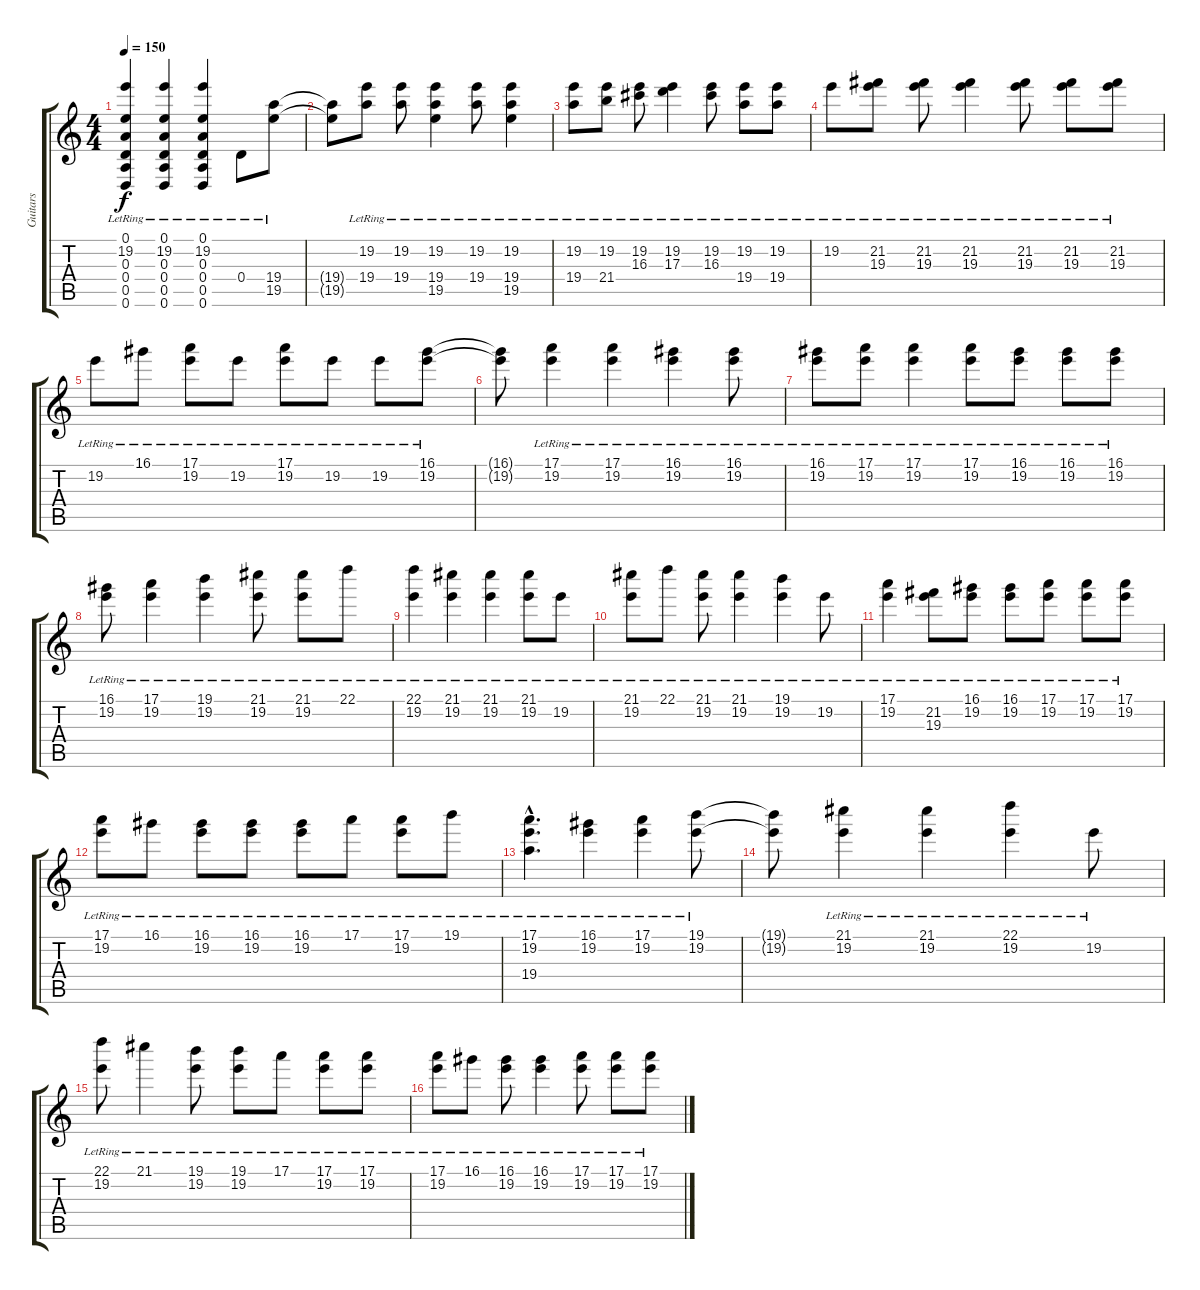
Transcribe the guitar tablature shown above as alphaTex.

\track ("Guitars" "Guitars") {instrument acousticguitarsteel}
\staff {score tabs}
\tuning (E4 A3 A3 D3 A2 D2) {hide}
\ts (4 4)
\tempo 150
\clef g2
\ks c
(0.1 19.2{lr} 0.3 0.4{lr} 0.5{lr} 0.6).4{dy f} (0.1 19.2{lr} 0.3 0.4{lr} 0.5{lr} 0.6).4 (0.1 19.2{lr} 0.3 0.4{lr} 0.5{lr} 0.6).4 0.4{lr}.8 (19.4{lr} 19.5{lr}).8 |
(19.4{t} 19.5{t}).8 (19.2{lr} 19.4{lr}).8 (19.2{lr} 19.4{lr}).8 (19.2{lr} 19.4{lr} 19.5{lr}).4 (19.2{lr} 19.4{lr}).8 (19.2{lr} 19.4{lr} 19.5{lr}).4 |
(19.2{lr} 19.4{lr}).8 (19.2{lr} 21.4{lr}).8 (19.2{lr} 16.3{lr}).8 (19.2{lr} 17.3{lr}).4 (19.2{lr} 16.3{lr}).8 (19.2{lr} 19.4{lr}).8 (19.2{lr} 19.4{lr}).8 |
19.2{lr}.8 (21.2{lr} 19.3{lr}).8 (21.2{lr} 19.3{lr}).8 (21.2{lr} 19.3{lr}).4 (21.2{lr} 19.3{lr}).8 (21.2{lr} 19.3{lr}).8 (21.2{lr} 19.3{lr}).8 |
19.2{lr}.8 16.1{lr}.8 (17.1{lr} 19.2{lr}).8 19.2{lr}.8 (17.1{lr} 19.2{lr}).8 19.2{lr}.8 19.2{lr}.8 (16.1{lr} 19.2{lr}).8 |
(16.1{t} 19.2{t}).8 (17.1{lr} 19.2{lr}).4 (17.1{lr} 19.2{lr}).4 (16.1{lr} 19.2{lr}).4 (16.1{lr} 19.2{lr}).8 |
(16.1{lr} 19.2{lr}).8 (17.1{lr} 19.2{lr}).8 (17.1{lr} 19.2{lr}).4 (17.1{lr} 19.2{lr}).8 (16.1{lr} 19.2{lr}).8 (16.1{lr} 19.2{lr}).8 (16.1{lr} 19.2{lr}).8 |
(16.1{lr} 19.2{lr}).8 (17.1{lr} 19.2{lr}).4 (19.1{lr} 19.2{lr}).4 (21.1{lr} 19.2{lr}).8 (21.1{lr} 19.2{lr}).8 22.1{lr}.8 |
(22.1{lr} 19.2{lr}).4 (21.1{lr} 19.2{lr}).4 (21.1{lr} 19.2{lr}).4 (21.1{lr} 19.2{lr}).8 19.2{lr}.8 |
(21.1{lr} 19.2{lr}).8 22.1{lr}.8 (21.1{lr} 19.2{lr}).8 (21.1{lr} 19.2{lr}).4 (19.1{lr} 19.2{lr}).4 19.2{lr}.8 |
(17.1{lr} 19.2{lr}).4 (21.2{lr} 19.3{lr}).8 (16.1{lr} 19.2{lr}).8 (16.1{lr} 19.2{lr}).8 (17.1{lr} 19.2{lr}).8 (17.1{lr} 19.2{lr}).8 (17.1{lr} 19.2{lr}).8 |
(17.1{lr} 19.2{lr}).8 16.1{lr}.8 (16.1{lr} 19.2{lr}).8 (16.1{lr} 19.2{lr}).8 (16.1{lr} 19.2{lr}).8 17.1{lr}.8 (17.1{lr} 19.2{lr}).8 19.1{lr}.8 |
(17.1{hac lr} 19.2{hac lr} 19.4{hac lr}).4{d} (16.1{lr} 19.2{lr}).4 (17.1{lr} 19.2{lr}).4 (19.1{lr} 19.2{lr}).8 |
(19.1{t} 19.2{t}).8 (21.1{lr} 19.2{lr}).4 (21.1{lr} 19.2{lr}).4 (22.1{lr} 19.2{lr}).4 19.2{lr}.8 |
(22.1{lr} 19.2{lr}).8 21.1{lr}.4 (19.1{lr} 19.2{lr}).8 (19.1{lr} 19.2{lr}).8 17.1{lr}.8 (17.1{lr} 19.2{lr}).8 (17.1{lr} 19.2{lr}).8 |
(17.1{lr} 19.2{lr}).8 16.1{lr}.8 (16.1{lr} 19.2{lr}).8 (16.1{lr} 19.2{lr}).4 (17.1{lr} 19.2{lr}).8 (17.1{lr} 19.2{lr}).8 (17.1{lr} 19.2{lr}).8
